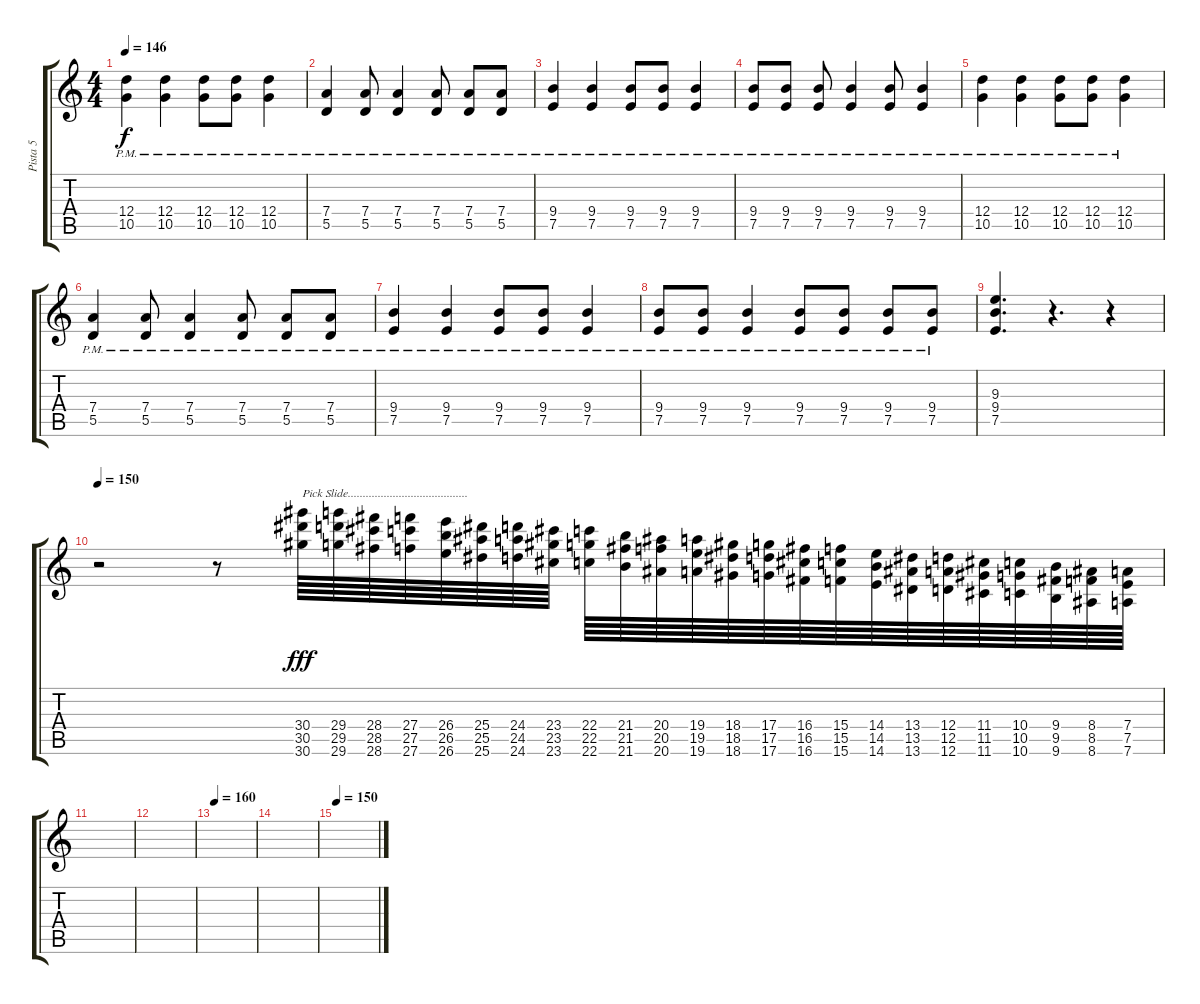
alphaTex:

\track ("Pista 5" "Pista 5") {instrument distortionguitar}
\staff {score tabs}
\tuning (E4 B3 G3 D3 A2 D2) {hide}
\ts (4 4)
\tempo 146
\clef g2
\ks c
(12.4{pm} 10.5{pm}).4{dy f} (12.4{pm} 10.5{pm}).4 (12.4{pm} 10.5{pm}).8 (12.4{pm} 10.5{pm}).8 (12.4{pm} 10.5{pm}).4 |
(7.4{pm} 5.5{pm}).4 (7.4{pm} 5.5{pm}).8 (7.4{pm} 5.5{pm}).4 (7.4{pm} 5.5{pm}).8 (7.4{pm} 5.5{pm}).8 (7.4{pm} 5.5{pm}).8 |
(9.4{pm} 7.5{pm}).4 (9.4{pm} 7.5{pm}).4 (9.4{pm} 7.5{pm}).8 (9.4{pm} 7.5{pm}).8 (9.4{pm} 7.5{pm}).4 |
(9.4{pm} 7.5{pm}).8 (9.4{pm} 7.5{pm}).8 (9.4{pm} 7.5{pm}).8 (9.4{pm} 7.5{pm}).4 (9.4{pm} 7.5{pm}).8 (9.4{pm} 7.5{pm}).4 |
(12.4{pm} 10.5{pm}).4 (12.4{pm} 10.5{pm}).4 (12.4{pm} 10.5{pm}).8 (12.4{pm} 10.5{pm}).8 (12.4{pm} 10.5{pm}).4 |
(7.4{pm} 5.5{pm}).4 (7.4{pm} 5.5{pm}).8 (7.4{pm} 5.5{pm}).4 (7.4{pm} 5.5{pm}).8 (7.4{pm} 5.5{pm}).8 (7.4{pm} 5.5{pm}).8 |
(9.4{pm} 7.5{pm}).4 (9.4{pm} 7.5{pm}).4 (9.4{pm} 7.5{pm}).8 (9.4{pm} 7.5{pm}).8 (9.4{pm} 7.5{pm}).4 |
(9.4{pm} 7.5{pm}).8 (9.4{pm} 7.5{pm}).8 (9.4{pm} 7.5{pm}).4 (9.4{pm} 7.5{pm}).8 (9.4{pm} 7.5{pm}).8 (9.4{pm} 7.5{pm}).8 (9.4{pm} 7.5{pm}).8 |
(9.3 9.4 7.5).4{d} r.4{d} r.4 |
\tempo 150
r.2 r.8 (30.4 30.5 30.6).64{txt "Pick Slide........................................" dy fff} (29.4 29.5 29.6).64 (28.4 28.5 28.6).64 (27.4 27.5 27.6).64 (26.4 26.5 26.6).64 (25.4 25.5 25.6).64 (24.4 24.5 24.6).64 (23.4 23.5 23.6).64 (22.4 22.5 22.6).64 (21.4 21.5 21.6).64 (20.4 20.5 20.6).64 (19.4 19.5 19.6).64 (18.4 18.5 18.6).64 (17.4 17.5 17.6).64 (16.4 16.5 16.6).64 (15.4 15.5 15.6).64 (14.4 14.5 14.6).64 (13.4 13.5 13.6).64 (12.4 12.5 12.6).64 (11.4 11.5 11.6).64 (10.4 10.5 10.6).64 (9.4 9.5 9.6).64 (8.4 8.5 8.6).64 (7.4 7.5 7.6).64 |
|
|
\tempo 160
|
|
\tempo 150
